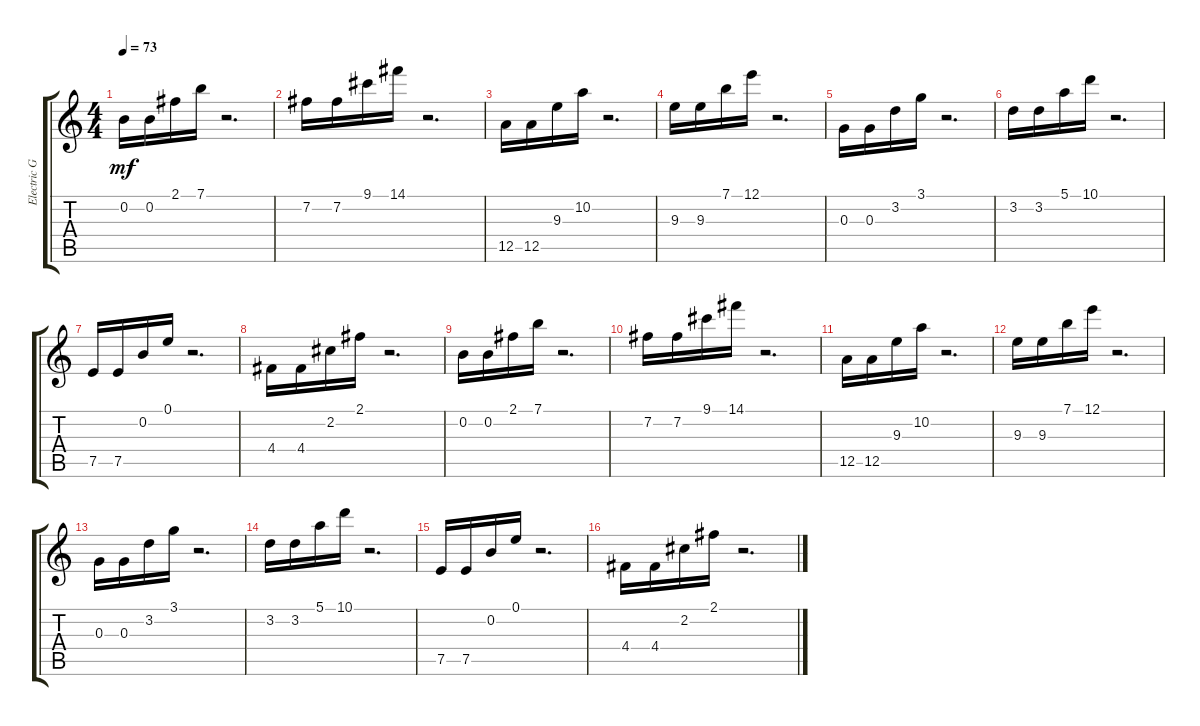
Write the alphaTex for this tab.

\track ("Electric Guitar 6" "Electric G") {instrument electricguitarmuted}
\staff {score tabs}
\tuning (E4 B3 G3 D3 A2 E2) {hide}
\ts (4 4)
\tempo 73
\clef g2
\ks c
0.2.16{dy mf} 0.2.16 2.1.16 7.1.16 r.2{d} |
7.2.16 7.2.16 9.1.16 14.1.16 r.2{d} |
12.5.16 12.5.16 9.3.16 10.2.16 r.2{d} |
9.3.16 9.3.16 7.1.16 12.1.16 r.2{d} |
0.3.16 0.3.16 3.2.16 3.1.16 r.2{d} |
3.2.16 3.2.16 5.1.16 10.1.16 r.2{d} |
7.5.16 7.5.16 0.2.16 0.1.16 r.2{d} |
4.4.16 4.4.16 2.2.16 2.1.16 r.2{d} |
0.2.16 0.2.16 2.1.16 7.1.16 r.2{d} |
7.2.16 7.2.16 9.1.16 14.1.16 r.2{d} |
12.5.16 12.5.16 9.3.16 10.2.16 r.2{d} |
9.3.16 9.3.16 7.1.16 12.1.16 r.2{d} |
0.3.16 0.3.16 3.2.16 3.1.16 r.2{d} |
3.2.16 3.2.16 5.1.16 10.1.16 r.2{d} |
7.5.16 7.5.16 0.2.16 0.1.16 r.2{d} |
4.4.16 4.4.16 2.2.16 2.1.16 r.2{d}
